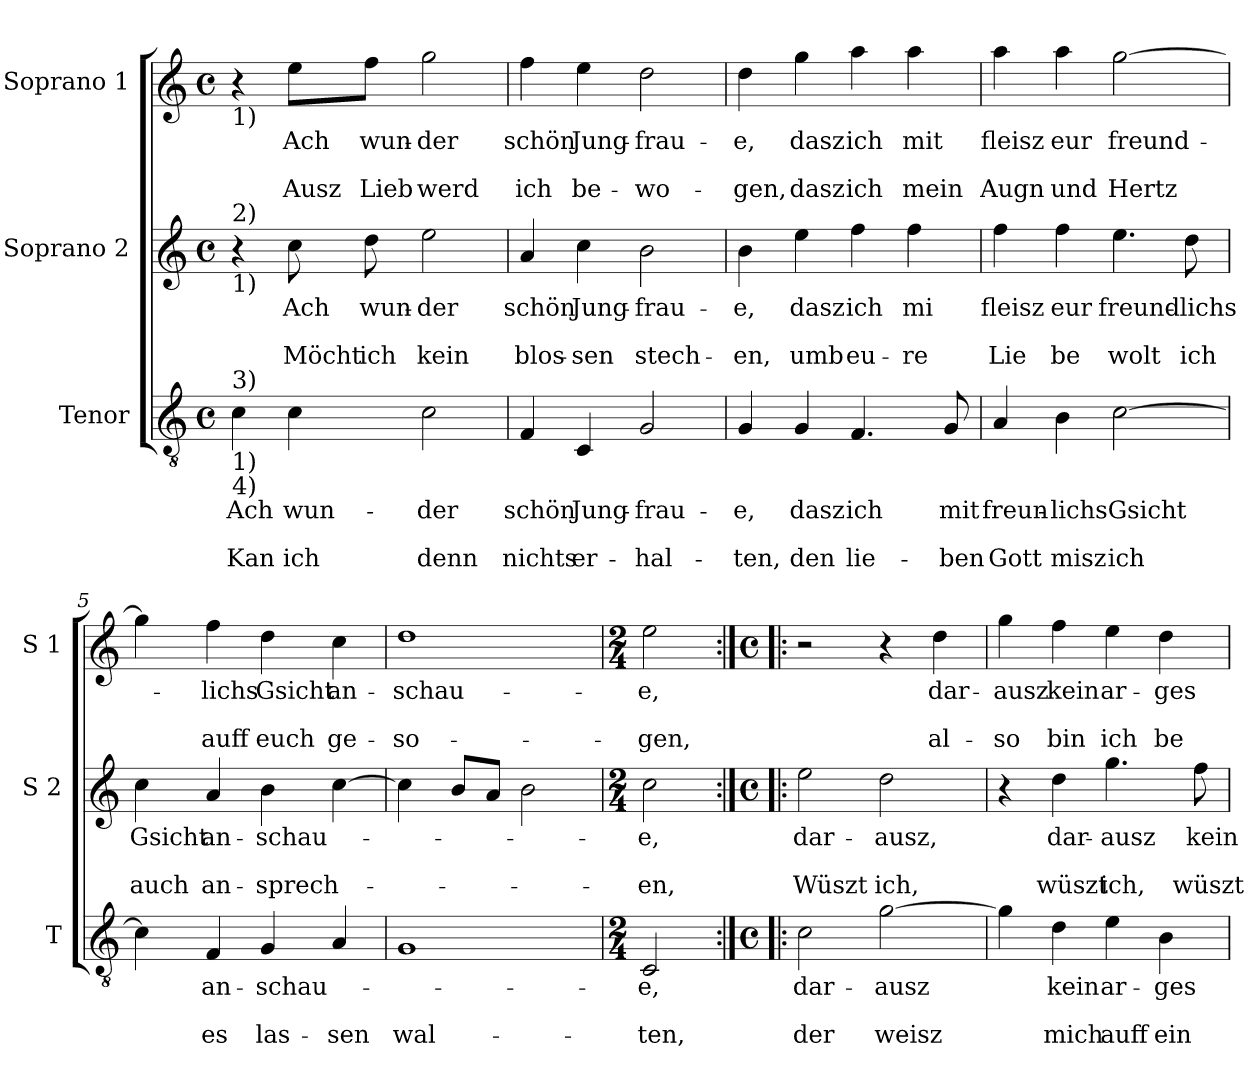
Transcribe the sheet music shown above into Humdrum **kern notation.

**kern	**text	**text	**text	**kern	**text	**text	**text	**kern	**text	**text	**text
*part3	*part3	*part3	*part3	*part2	*part2	*part2	*part2	*part1	*part1	*part1	*part1
*staff3	*staff3	*staff3	*staff3	*staff2	*staff2	*staff2	*staff2	*staff1	*staff1	*staff1	*staff1
*I"Tenor	*	*	*	*I"Soprano 2	*	*	*	*I"Soprano 1	*	*	*
*I'T	*	*	*	*I'S 2	*	*	*	*I'S 1	*	*	*
*clefGv2	*	*	*	*clefG2	*	*	*	*clefG2	*	*	*
*k[]	*	*	*	*k[]	*	*	*	*k[]	*	*	*
*C:	*	*	*	*C:	*	*	*	*C:	*	*	*
*M4/4	*	*	*	*M4/4	*	*	*	*M4/4	*	*	*
*met(c)	*	*	*	*met(c)	*	*	*	*met(c)	*	*	*
=1	=1	=1	=1	=1	=1	=1	=1	=1	=1	=1	=1
!	!	!	!	!	!	!	!	!LO:TX:b:t=1)	!	!	!
!	!	!	!	!LO:TX:a:t=2)	!	!	!	!	!	!	!
!	!	!	!	!LO:TX:b:t=1)	!	!	!	!	!	!	!
!LO:TX:a:t=3)	!	!	!	!	!	!	!	!	!	!	!
!LO:TX:b:t=1)	!	!	!	!	!	!	!	!	!	!	!
!LO:TX:b:t=4)	!	!	!	!	!	!	!	!	!	!	!
!	!LO:LY:b	!	!LO:LY:b	!	!	!	!	!	!	!	!
4c\	Ach	.	Kan	4r	.	.	.	4r	.	.	.
!	!LO:LY:b	!	!LO:LY:b	!	!LO:LY:b	!	!LO:LY:b	!	!LO:LY:b	!	!LO:LY:b
4c\	wun-	.	ich	8cc\	Ach	.	Möcht	8ee\L	Ach	.	Ausz
!	!	!	!	!	!LO:LY:b	!	!LO:LY:b	!	!LO:LY:b	!	!LO:LY:b
.	.	.	.	8dd\	wun-	.	ich	8ff\J	wun-	.	Lieb
!	!LO:LY:b	!	!LO:LY:b	!	!LO:LY:b	!	!LO:LY:b	!	!LO:LY:b	!	!LO:LY:b
2c\	-der	.	denn	2ee\	-der	.	kein	2gg\	-der	.	werd
=2	=2	=2	=2	=2	=2	=2	=2	=2	=2	=2	=2
!	!LO:LY:b	!	!LO:LY:b	!	!LO:LY:b	!	!LO:LY:b	!	!LO:LY:b	!	!LO:LY:b
4F/	schön	.	nichts	4a/	schön	.	blos-	4ff\	schön	.	ich
!	!LO:LY:b	!	!LO:LY:b	!	!LO:LY:b	!	!LO:LY:b	!	!LO:LY:b	!	!LO:LY:b
4C/	Jung-	.	er-	4cc\	Jung-	.	-sen	4ee\	Jung-	.	be-
!	!LO:LY:b	!	!LO:LY:b	!	!LO:LY:b	!	!LO:LY:b	!	!LO:LY:b	!	!LO:LY:b
2G/	-frau-	.	-hal-	2b\	-frau-	.	stech-	2dd\	-frau-	.	-wo-
=3	=3	=3	=3	=3	=3	=3	=3	=3	=3	=3	=3
!	!LO:LY:b	!	!LO:LY:b	!	!LO:LY:b	!	!LO:LY:b	!	!LO:LY:b	!	!LO:LY:b
4G/	-e,	.	-ten,	4b\	-e,	.	-en,	4dd\	-e,	.	-gen,
!	!LO:LY:b	!	!LO:LY:b	!	!LO:LY:b	!	!LO:LY:b	!	!LO:LY:b	!	!LO:LY:b
4G/	dasz	.	den	4ee\	dasz	.	umb	4gg\	dasz	.	dasz
!	!LO:LY:b	!	!LO:LY:b	!	!LO:LY:b	!	!LO:LY:b	!	!LO:LY:b	!	!LO:LY:b
4.F/	ich	.	lie-	4ff\	ich	.	eu-	4aa\	ich	.	ich
!	!	!	!	!	!LO:LY:b	!	!LO:LY:b	!	!LO:LY:b	!	!LO:LY:b
.	.	.	.	4ff\	mi	.	-re	4aa\	mit	.	mein
!	!LO:LY:b	!	!LO:LY:b	!	!	!	!	!	!	!	!
8G/	mit	.	-ben	.	.	.	.	.	.	.	.
=4	=4	=4	=4	=4	=4	=4	=4	=4	=4	=4	=4
!	!LO:LY:b	!	!LO:LY:b	!	!LO:LY:b	!	!LO:LY:b	!	!LO:LY:b	!	!LO:LY:b
4A/	freun-	.	Gott	4ff\	fleisz	.	Lie	4aa\	fleisz	.	Augn
!	!LO:LY:b	!	!LO:LY:b	!	!LO:LY:b	!	!LO:LY:b	!	!LO:LY:b	!	!LO:LY:b
4B\	-lichs	.	misz	4ff\	eur	.	be	4aa\	eur	.	und
!	!LO:LY:b	!	!LO:LY:b	!	!LO:LY:b	!	!LO:LY:b	!	!LO:LY:b	!	!LO:LY:b
[2c\	Gsicht	.	ich	4.ee\	freund-	.	wolt	[2gg\	freund-	.	Hertz
!	!	!	!	!	!LO:LY:b	!	!LO:LY:b	!	!	!	!
.	.	.	.	8dd\	-lichs	.	ich	.	.	.	.
!!LO:LB:g=z
=5	=5	=5	=5	=5	=5	=5	=5	=5	=5	=5	=5
!	!	!	!	!	!LO:LY:b	!	!LO:LY:b	!	!	!	!
4c\]	.	.	.	4cc\	Gsicht	.	auch	4gg\]	.	.	.
!	!LO:LY:b	!	!LO:LY:b	!	!LO:LY:b	!	!LO:LY:b	!	!LO:LY:b	!	!LO:LY:b
4F/	an-	.	es	4a/	an-	.	an-	4ff\	-lichs	.	auff
!	!LO:LY:b	!	!LO:LY:b	!	!LO:LY:b	!	!LO:LY:b	!	!LO:LY:b	!	!LO:LY:b
4G/	-schau-	.	las-	4b\	-schau-	.	-sprech-	4dd\	Gsicht	.	euch
!	!	!	!LO:LY:b	!	!	!	!	!	!LO:LY:b	!	!LO:LY:b
4A/	.	.	-sen	[4cc\	.	.	.	4cc\	an-	.	ge-
=6	=6	=6	=6	=6	=6	=6	=6	=6	=6	=6	=6
!	!	!	!LO:LY:b	!	!	!	!	!	!LO:LY:b	!	!LO:LY:b
1G	.	.	wal-	4cc\]	.	.	.	1dd	-schau-	.	-so-
.	.	.	.	8b/L	.	.	.	.	.	.	.
.	.	.	.	8a/J	.	.	.	.	.	.	.
.	.	.	.	2b\	.	.	.	.	.	.	.
=7	=7	=7	=7	=7	=7	=7	=7	=7	=7	=7	=7
*M2/4	*	*	*	*M2/4	*	*	*	*M2/4	*	*	*
!	!LO:LY:b	!	!LO:LY:b	!	!LO:LY:b	!	!LO:LY:b	!	!LO:LY:b	!	!LO:LY:b
2C/	-e,	.	-ten,	2cc\	-e,	.	-en,	2ee\	-e,	.	-gen,
=8:|!|:	=8:|!|:	=8:|!|:	=8:|!|:	=8:|!|:	=8:|!|:	=8:|!|:	=8:|!|:	=8:|!|:	=8:|!|:	=8:|!|:	=8:|!|:
*M4/4	*	*	*	*M4/4	*	*	*	*M4/4	*	*	*
*met(c)	*	*	*	*met(c)	*	*	*	*met(c)	*	*	*
!	!LO:LY:b	!	!LO:LY:b	!	!LO:LY:b	!	!LO:LY:b	!	!	!	!
2c\	dar-	.	der	2ee\	dar-	.	Wüszt	2r	.	.	.
!	!LO:LY:b	!	!LO:LY:b	!	!LO:LY:b	!	!LO:LY:b	!	!	!	!
[2g\	-ausz	.	weisz	2dd\	-ausz,	.	ich,	4r	.	.	.
!	!	!	!	!	!	!	!	!	!LO:LY:b	!	!LO:LY:b
.	.	.	.	.	.	.	.	4dd\	dar-	.	al-
=9	=9	=9	=9	=9	=9	=9	=9	=9	=9	=9	=9
!	!	!	!	!	!	!	!	!	!LO:LY:b	!	!LO:LY:b
4g\]	.	.	.	4r	.	.	.	4gg\	-ausz	.	-so
!	!LO:LY:b	!	!LO:LY:b	!	!LO:LY:b	!	!LO:LY:b	!	!LO:LY:b	!	!LO:LY:b
4d\	kein	.	mich	4dd\	dar-	.	wüszt	4ff\	kein	.	bin
!	!LO:LY:b	!	!LO:LY:b	!	!LO:LY:b	!	!LO:LY:b	!	!LO:LY:b	!	!LO:LY:b
4e\	ar-	.	auff	4.gg\	-ausz	.	ich,	4ee\	ar-	.	ich
!	!LO:LY:b	!	!LO:LY:b	!	!	!	!	!	!LO:LY:b	!	!LO:LY:b
4B\	-ges	.	ein	.	.	.	.	4dd\	-ges	.	be-
!	!	!	!	!	!LO:LY:b	!	!LO:LY:b	!	!	!	!
.	.	.	.	8ff\	kein	.	wüszt	.	.	.	.
=	=	=	=	=	=	=	=	=	=	=	=
*-	*-	*-	*-	*-	*-	*-	*-	*-	*-	*-	*-
